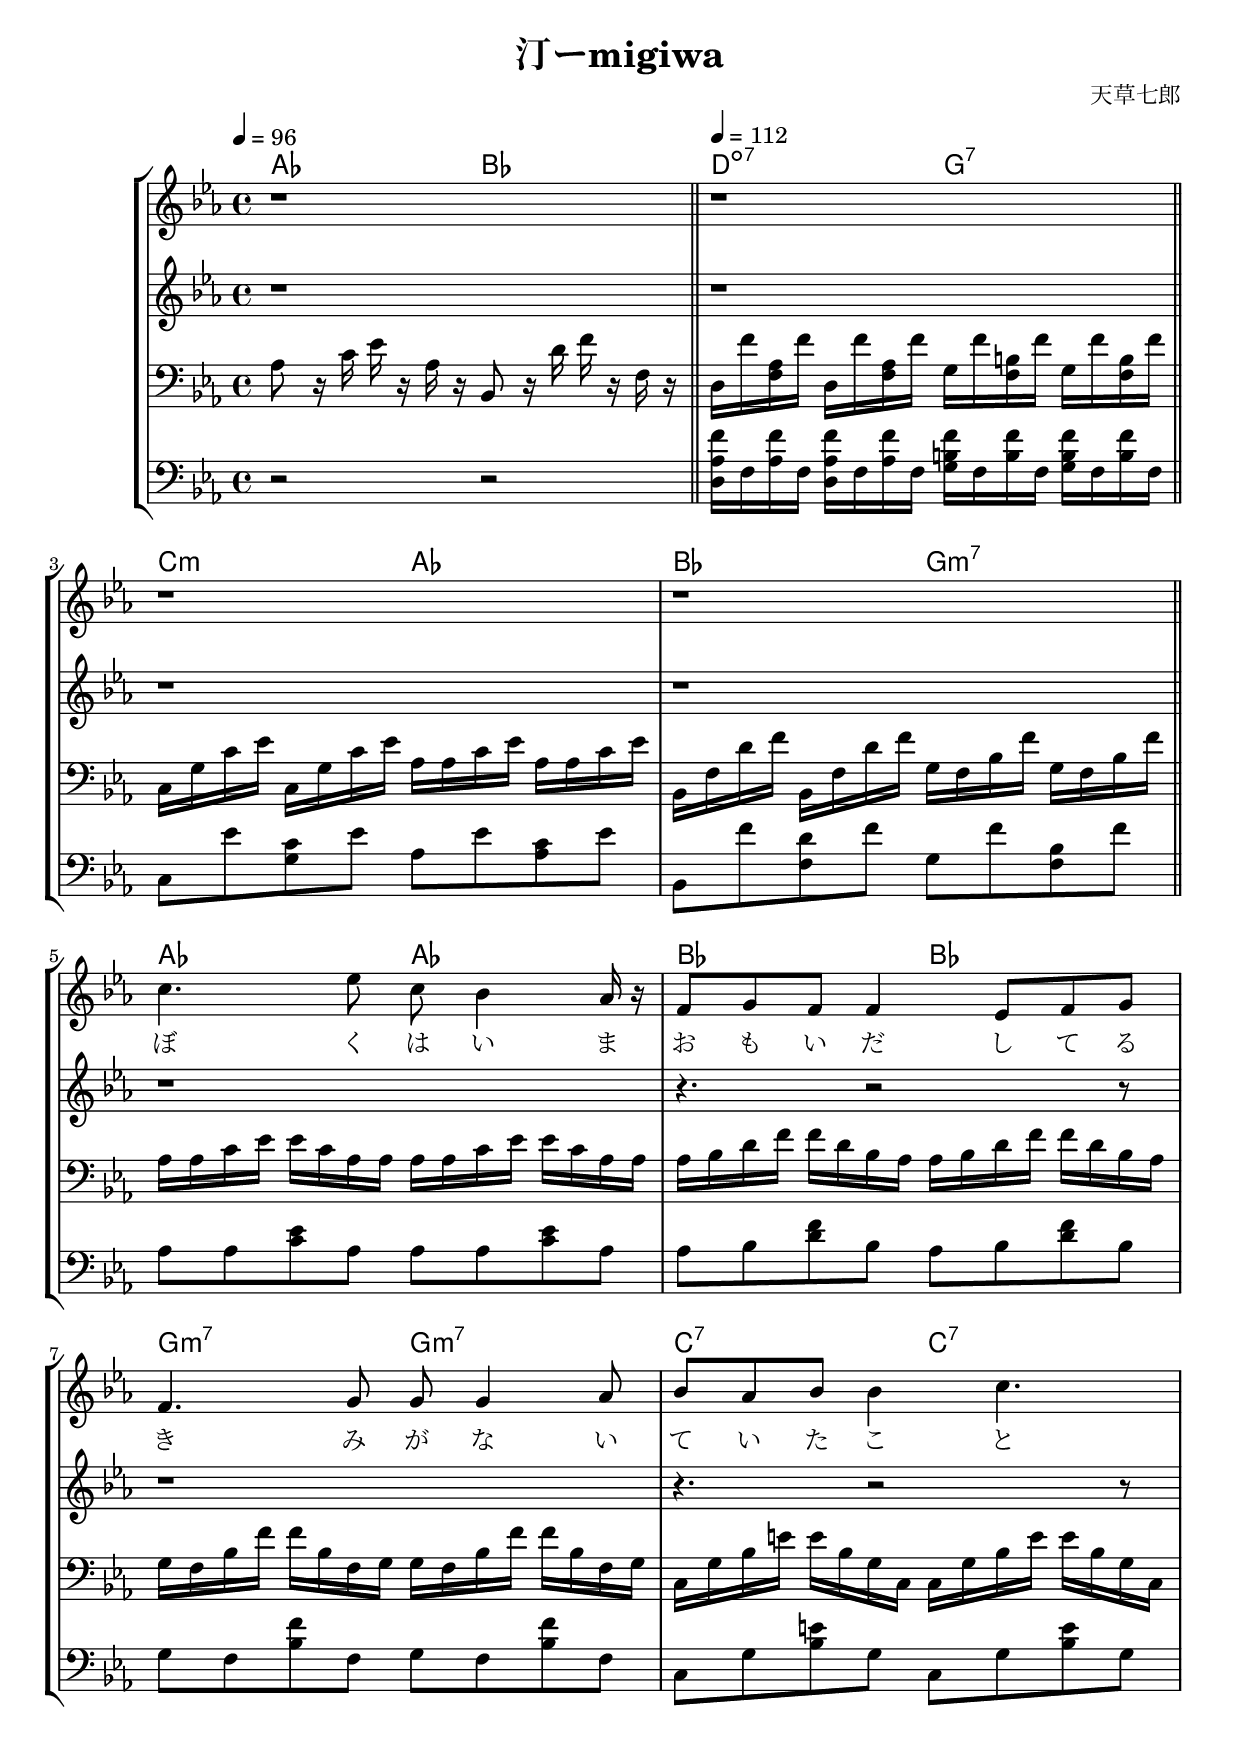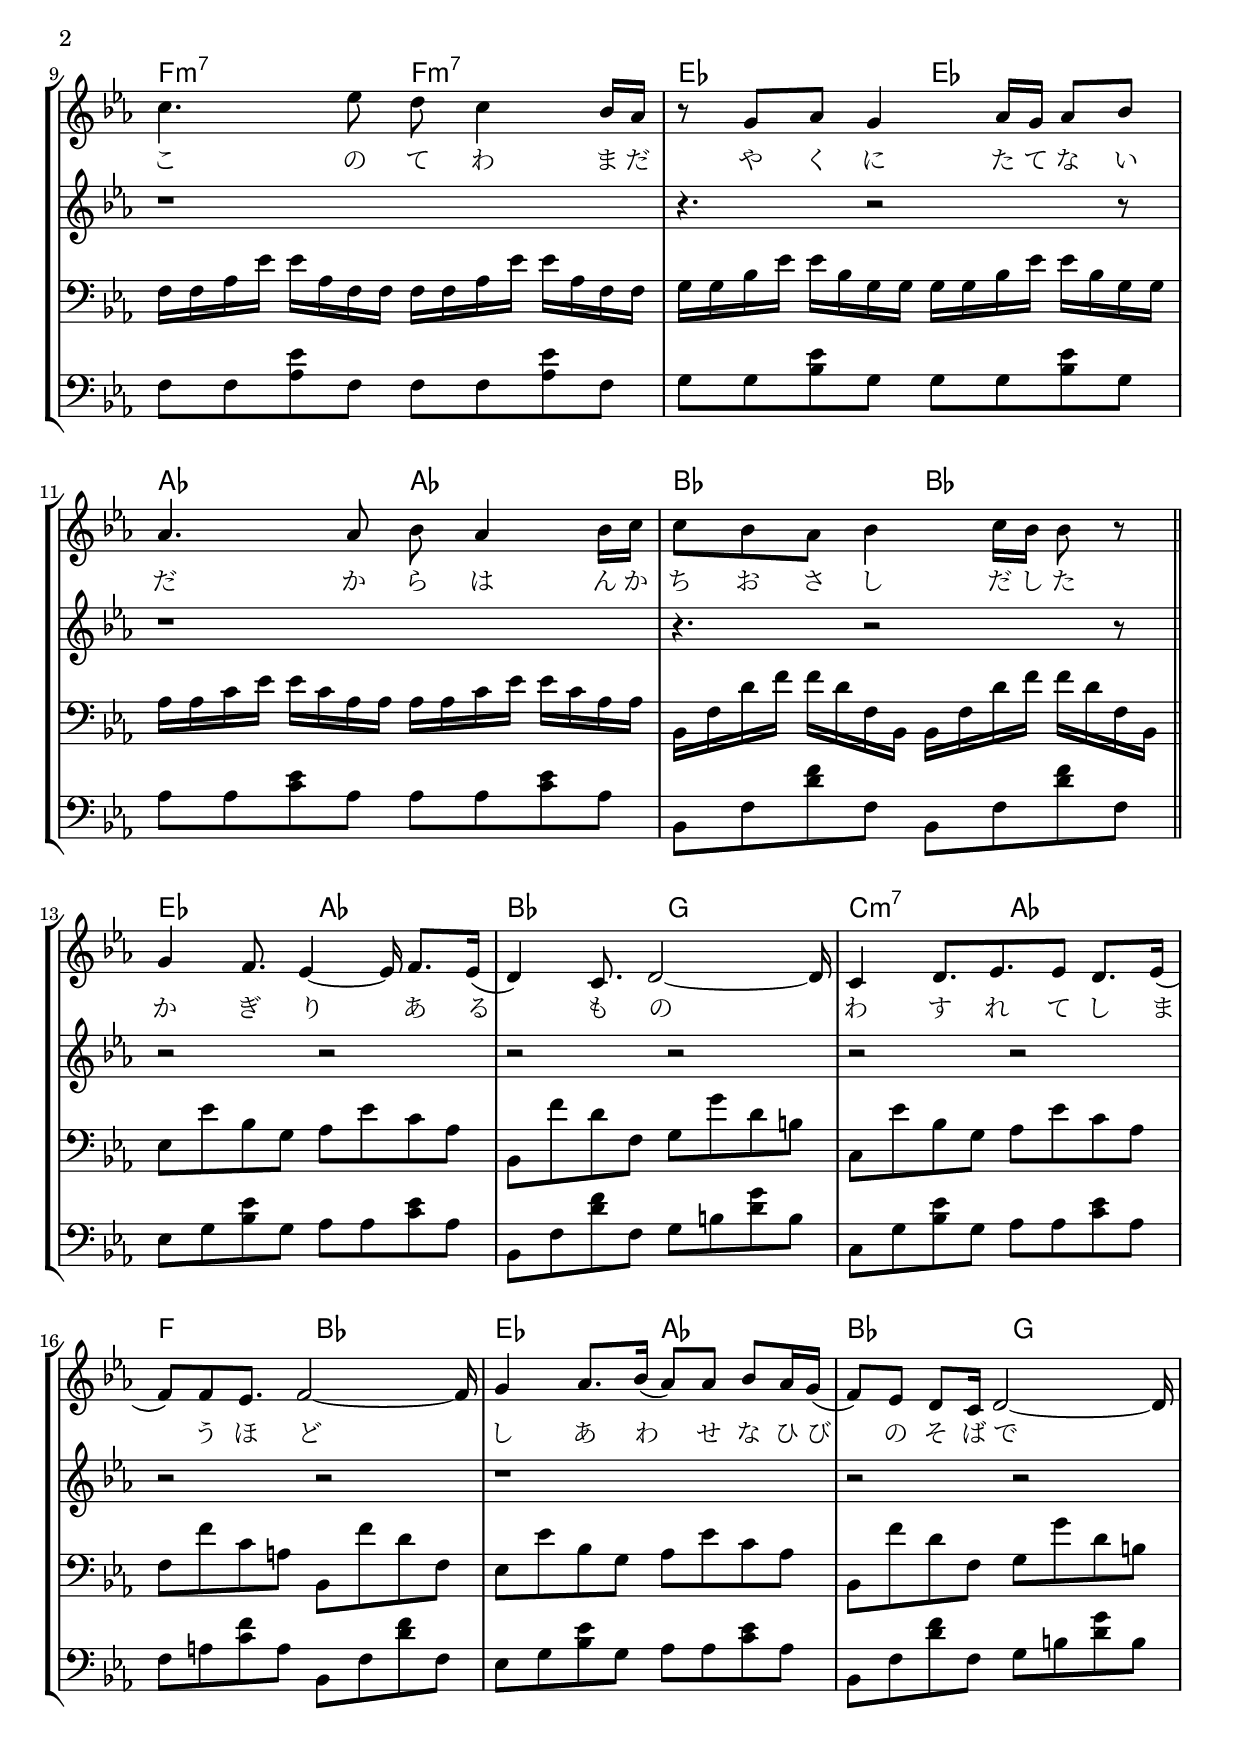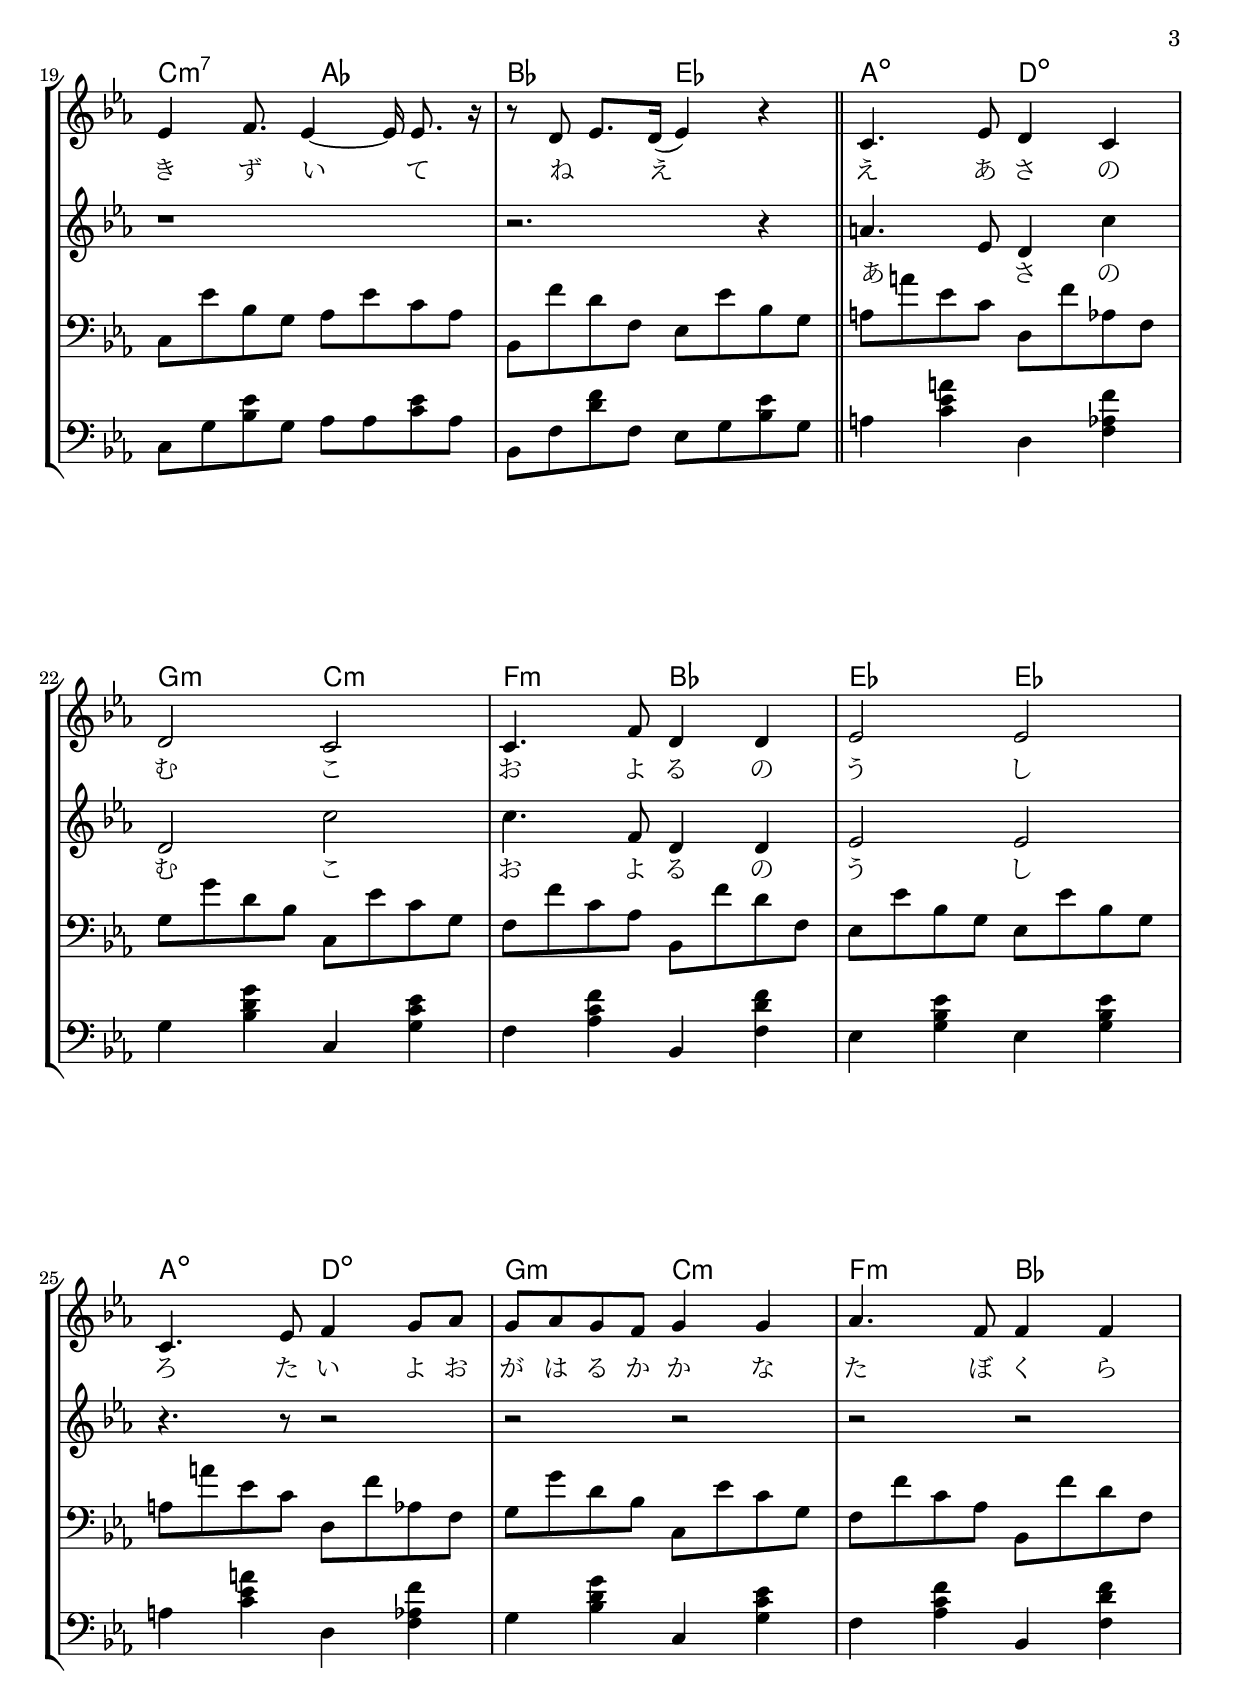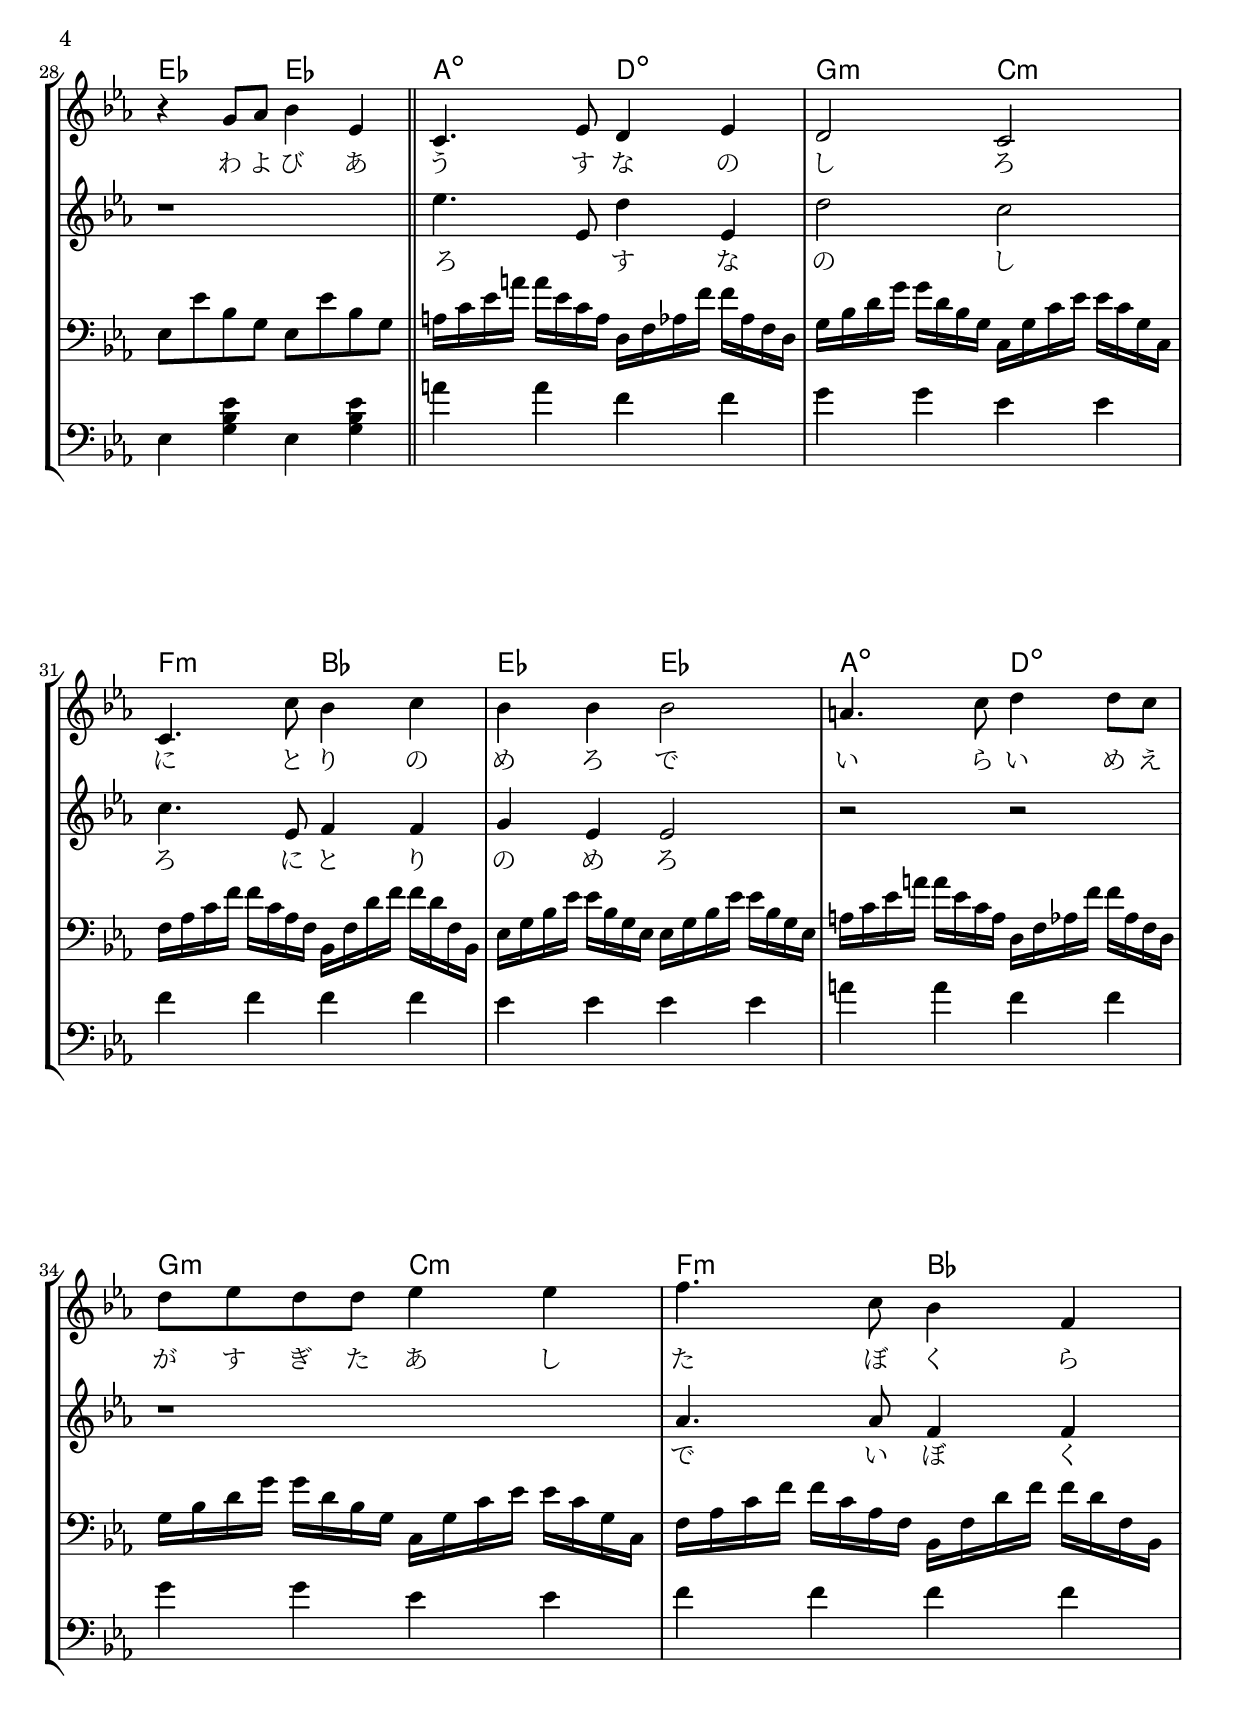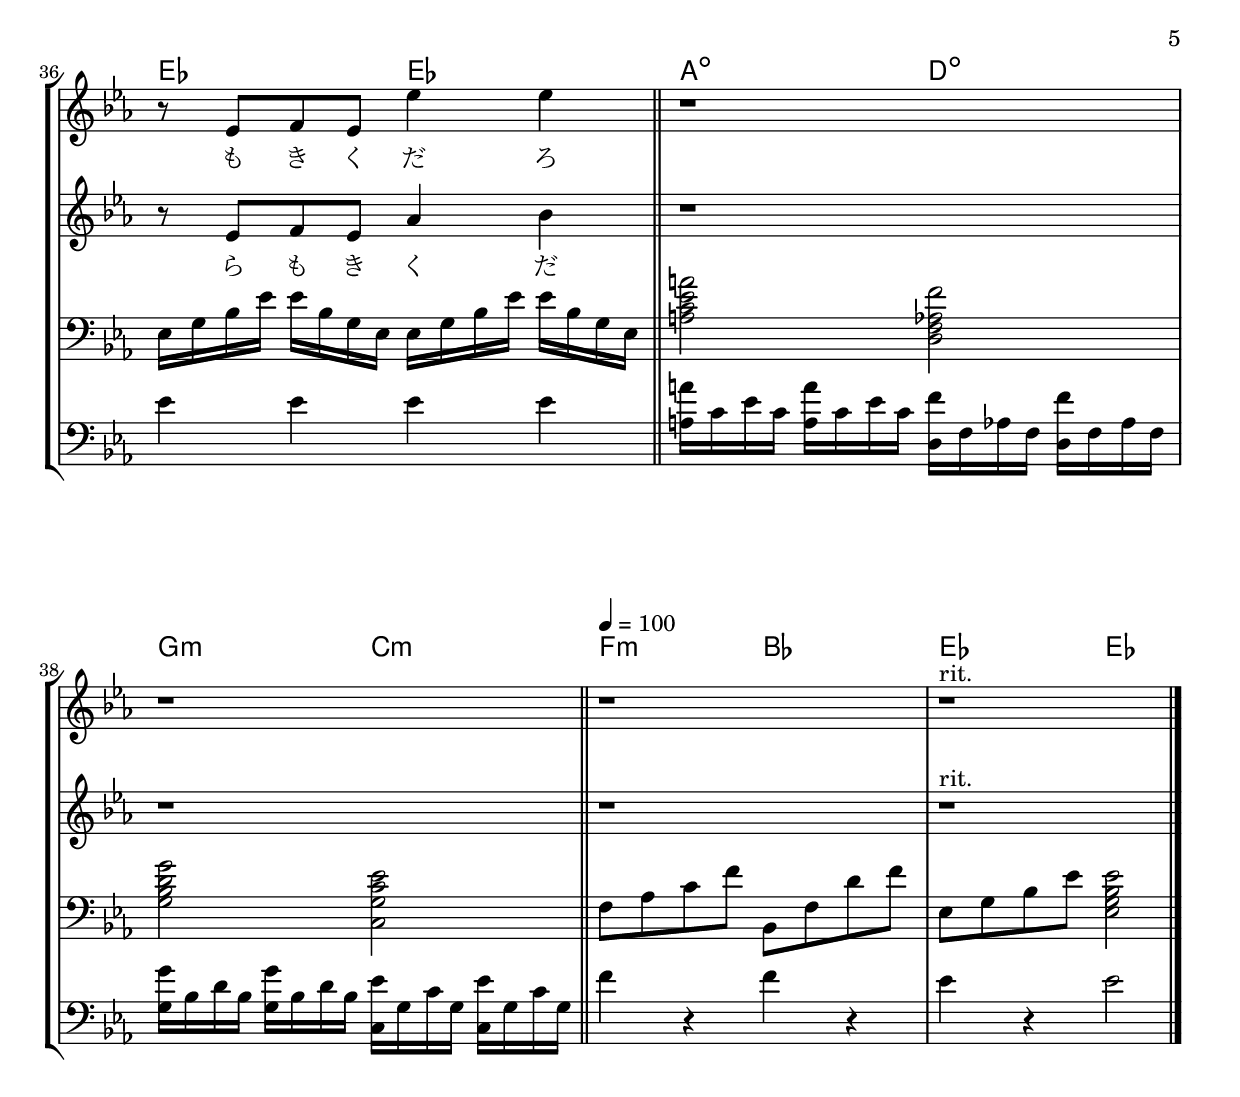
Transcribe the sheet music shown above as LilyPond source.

\version "2.12.1"

\header {
	title = \markup {汀ーmigiwa}
	composer = \markup \center-column {天草七郎}
}

harmony = \chordmode {
	as2 bes 

	d:dim7 g:7 

	c:m as bes g:min7 

	as as bes bes g:min7 g:min7 c:7 c:7 f:min7 f:min7 es es as as bes bes 

	es as bes g c:min7 as f bes es as bes g c:min7 as bes es 

	a:dim d:dim g:m c:m f:m bes es es a:dim d:dim g:m c:m f:m bes es es 

	a:dim d:dim g:m c:m f:m bes es es a:dim d:dim g:m c:m f:m bes es es 

	a:dim d:dim g:m c:m 

	f:m bes es es 
}

melody = {
	\key es \major
	\tempo 4 = 96
	r1   
	\tempo 4 = 112
	r1   
	r1 | r1   
	\set Staff.midiInstrument = #"mmi0.42"
	c''4.  es''8  c''8  bes'4  as'16  r16 
	f'8  g'8  f'8  f'4  es'8  f'8  g'8 
	f'4.  g'8  g'8  g'4  as'8 
	bes'8  as'8  bes'8  bes'4  c''4. 
	c''4.  es''8  d''8  c''4  bes'16  as'16 
	r8  g'8  as'8  g'4  as'16  g'16  as'8  bes'8 
	as'4.  as'8  bes'8  as'4  bes'16  c''16 
	c''8  bes'8  as'8  bes'4  c''16  bes'16  bes'8  	r8 	\set Staff.midiInstrument = #"mmi0.42"
	 g'4  f'8.  es'4~es'16  f'8.  es'16 
	(d'4)  c'8.  d'2~d'16 
	c'4  d'8.  es'8.  es'8  d'8.  es'16 
	(f'8)  f'8  es'8.  f'2~f'16 
	g'4  as'8.  bes'16  (as'8)  as'8  bes'8  as'16  g'16 
	(f'8)  es'8  d'8  c'16  d'2~d'16 
	es'4  f'8.  es'4~es'16  es'8.  r16~ 
	r8  d'8  es'8.  d'16  (es'4)  	r4 	\set Staff.midiInstrument = #"mmi0.42"
	c'4.  es'8  d'4  c'4 
	d'2  c'2 
	c'4.  f'8  d'4  d'4 
	es'2  es'2 
	c'4.  es'8  f'4  g'8  as'8 
	g'8  as'8  g'8  f'8  g'4  g'4 
	as'4.  f'8  f'4  f'4 
	r4  g'8  as'8  bes'4  es'4
	\set Staff.midiInstrument = #"mmi0.42"
	c'4.  es'8  d'4  es'4 
	d'2  c'2 
	c'4.  c''8  bes'4  c''4 
	bes'4  bes'4  bes'2 
	a'4.  c''8  d''4  d''8  c''8 
	d''8  es''8  d''8  d''8  es''4  es''4 
	f''4.  c''8  bes'4  f'4 
	r8  es'8  f'8  es'8  es''4  es''4
	r1 | r1   
	\tempo 4 = 100
	r1 | r1^"rit." \bar "|."
}

words = \lyricmode {
	
	
	
	ぼ  く  は  い  ま  お  も  い  だ  し  て  る  き  み  が  な  い  て  い  た  こ  と  こ  の  て  わ  ま  だ  や  く  に  た  て  な  い  だ  か  ら  は  ん  か  ち  お  さ  し  だ  し  た  
	か  ぎ  り  あ  る  も  の  わ  す  れ  て  し  ま  う  ほ  ど  し  あ  わ  せ  な  ひ  び  の  そ  ば  で  き  ず  い  て  ね  え  え  
	あ  さ  の  む  こ  お  よ  る  の  う  し  ろ  た  い  よ  お  が  は  る  か  か  な  た  ぼ  く  ら  わ  よ  び  あ  う  
	す  な  の  し  ろ  に  と  り  の  め  ろ  で  い  ら  い  め  え  が  す  ぎ  た  あ  し  た  ぼ  く  ら  も  き  く  だ  ろ  お  
	
	
}

secondmelody = {
	\key es \major
	\tempo 4 = 96
	r1   
	\tempo 4 = 112
	r1   
	r1 | r1   
	\set Staff.midiInstrument = #"mmi0.42"
	r1
r4. r2~r8 
	r1 
	r4.  r2~r8 
	r1 
	r4.  r2~r8~ 
	r1 
	 r4.  r2  	r8 	\set Staff.midiInstrument = #"mmi0.42"
	 r2  r2 
	r2  r2 
	r2  r2~ 
	r2  r2 
	r1 
	r2  r2 
	r1 
	r2.  	r4 	\set Staff.midiInstrument = #"mmi0.38"
	a'4.  es'8  d'4  c''4 
	d'2  c''2 
	c''4.  f'8  d'4  d'4 
	es'2  es'2 
	r4.  r8  r2~ 
	r2  r2 
	r2  r2 
	r1
	\set Staff.midiInstrument = #"mmi0.38"
	es''4.  es'8  d''4  es'4 
	d''2  c''2 
	c''4.  es'8  f'4  f'4 
	g'4  es'4  es'2 
	r2  r2 
	r1 
	as'4.  as'8  f'4  f'4 
	r8  es'8  f'8  es'8  as'4  bes'4
	r1 | r1   
	\tempo 4 = 100
	r1 | r1^"rit." \bar "|."
}

secondwords = \lyricmode {
	
	
	
	
	
	あ  さ  の  む  こ  お  よ  る  の  う  し  ろ  
	す  な  の  し  ろ  に  と  り  の  め  ろ  で  い  ぼ  く  ら  も  き  く  だ  ろ  お  
	
	
}

tempochange = {
	\tempo 4 = 96
	r1 \bar "||"
	\tempo 4 = 112
	r1 \bar "||"
	\tempo 4 = 112
	r1 | r1 \bar "||"
	\tempo 4 = 112
	r1 | r1 | r1 | r1 | r1 | r1 | r1 | r1 \bar "||"
	\tempo 4 = 112
	r1 | r1 | r1 | r1 | r1 | r1 | r1 | r1 \bar "||"
	\tempo 4 = 112
	r1 | r1 | r1 | r1 | r1 | r1 | r1 | r1 \bar "||"
	\tempo 4 = 112
	r1 | r1 | r1 | r1 | r1 | r1 | r1 | r1 \bar "||"
	\tempo 4 = 112
	r1 | r1 \bar "||"
	\tempo 4 = 100
	r1 | \tempo 4 = 75 r2 \tempo 4 = 66 r2 \bar "|."
}

mainacc = {
	\clef bass
	\set Staff.midiInstrument = #"Oboe"
	\key es \major
	\tempo 4 = 96
	as8r16c'16es'16r16as16r16
	bes,8r16d'16f'16r16f16r16
	\bar "||"

	\set Staff.midiInstrument = #"Clav"
	\tempo 4 = 112
	d16 f' <f as> f' d f' <f as> f'
	g16 f' <f b> f' g f' <f b> f'
	\bar "||"

	\set Staff.midiInstrument = #"Acoustic Guitar (nylon)"
	c16 g c' es' c g c' es'
	as16 as c' es' as as c' es'
	bes,16 f d' f' bes, f d' f'
	g16 f bes f' g f bes f'
	\bar "||"

	\set Staff.midiInstrument = #"Electric Guitar (clean)"
	as16 as c' es' es' c' as as
	as16 as c' es' es' c' as as
	as16 bes d' f' f' d' bes as
	as16 bes d' f' f' d' bes as
	g16 f bes f' f' bes f g
	g16 f bes f' f' bes f g
	c16 g bes e' e' bes g c
	c16 g bes e' e' bes g c
	f16 f as es' es' as f f
	f16 f as es' es' as f f
	g16 g bes es' es' bes g g
	g16 g bes es' es' bes g g
	as16 as c' es' es' c' as as
	as16 as c' es' es' c' as as
	bes,16 f d' f' f' d' f bes,
	bes,16 f d' f' f' d' f bes,
	\bar "||"

	\set Staff.midiInstrument = #"Music box"
	es8 es' bes g
	as8 es' c' as
	bes,8 f' d' f
	g8 g' d' b
	c8 es' bes g
	as8 es' c' as
	f8 f' c' a
	bes,8 f' d' f
	es8 es' bes g
	as8 es' c' as
	bes,8 f' d' f
	g8 g' d' b
	c8 es' bes g
	as8 es' c' as
	bes,8 f' d' f
	es8 es' bes g
	\bar "||"

	\set Staff.midiInstrument = #"Flute"
	a8 a' es' c'
	d8 f' as f
	g8 g' d' bes
	c8 es' c' g
	f8 f' c' as
	bes,8 f' d' f
	es8 es' bes g
	es8 es' bes g
	a8 a' es' c'
	d8 f' as f
	g8 g' d' bes
	c8 es' c' g
	f8 f' c' as
	bes,8 f' d' f
	es8 es' bes g
	es8 es' bes g
	\bar "||"

	\set Staff.midiInstrument = #"Soprano Sax"
	a16 c' es' a' a' es' c' a
	d16 f as f' f' as f d
	g16 bes d' g' g' d' bes g
	c16 g c' es' es' c' g c
	f16 as c' f' f' c' as f
	bes,16 f d' f' f' d' f bes,
	es16 g bes es' es' bes g es
	es16 g bes es' es' bes g es
	a16 c' es' a' a' es' c' a
	d16 f as f' f' as f d
	g16 bes d' g' g' d' bes g
	c16 g c' es' es' c' g c
	f16 as c' f' f' c' as f
	bes,16 f d' f' f' d' f bes,
	es16 g bes es' es' bes g es
	es16 g bes es' es' bes g es
	\bar "||"

	\set Staff.midiInstrument = #"Violin"
	<a c' es' a'>2
	<d f as f'>2
	<g bes d' g'>2
	<c g c' es'>2
	\bar "||"

	\set Staff.midiInstrument = #"Bright Acoustic"
	\tempo 4 = 100
	f8 as8 c'8 f'8
	bes,8 f8 d'8 f'8
	es8 g8 bes8 es'8
	<es g bes es'>2
	\bar "|."
}

subacc = {
	\clef bass
	\set Staff.midiInstrument = #"Acoustic grand"
	\key es \major
	\tempo 4 = 96
	r2
	r2
	\bar "||"

	\set Staff.midiInstrument = #"Violin"
	\tempo 4 = 112
	<d as f'>16 f16 <as f'>16 f16   <d as f'>16 f16 <as f'>16 f16
	<g b f'>16 f16 <b f'>16 f16   <g b f'>16 f16 <b f'>16 f16
	\bar "||"

	\set Staff.midiInstrument = #"FX 3 (crystal)"
	c8 es' <g c'> es'
	as8 es' <as c'> es'
	bes,8 f' <f d'> f'
	g8 f' <f bes> f'
	\bar "||"

	\set Staff.midiInstrument = #"Violin"
	as8 as <c' es'> as
	as8 as <c' es'> as
	as8 bes <d' f'> bes
	as8 bes <d' f'> bes
	g8 f <bes f'> f
	g8 f <bes f'> f
	c8 g <bes e'> g
	c8 g <bes e'> g
	f8 f <as es'> f
	f8 f <as es'> f
	g8 g <bes es'> g
	g8 g <bes es'> g
	as8 as <c' es'> as
	as8 as <c' es'> as
	bes,8 f <d' f'> f
	bes,8 f <d' f'> f
	\bar "||"

	\set Staff.midiInstrument = #"Marimba"
	es8 g <bes es'> g
	as8 as <c' es'> as
	bes,8 f <d' f'> f
	g8 b <d' g'> b
	c8 g <bes es'> g
	as8 as <c' es'> as
	f8 a <c' f'> a
	bes,8 f <d' f'> f
	es8 g <bes es'> g
	as8 as <c' es'> as
	bes,8 f <d' f'> f
	g8 b <d' g'> b
	c8 g <bes es'> g
	as8 as <c' es'> as
	bes,8 f <d' f'> f
	es8 g <bes es'> g
	\bar "||"

	\set Staff.midiInstrument = #"Oboe"
	a4 <c' es' a'>4
	d4 <f as f'>4
	g4 <bes d' g'>4
	c4 <g c' es'>4
	f4 <as c' f'>4
	bes,4 <f d' f'>4
	es4 <g bes es'>4
	es4 <g bes es'>4
	a4 <c' es' a'>4
	d4 <f as f'>4
	g4 <bes d' g'>4
	c4 <g c' es'>4
	f4 <as c' f'>4
	bes,4 <f d' f'>4
	es4 <g bes es'>4
	es4 <g bes es'>4
	\bar "||"

	\set Staff.midiInstrument = #"Tenor Sax"
	a'4 a'4
	f'4 f'4
	g'4 g'4
	es'4 es'4
	f'4 f'4
	f'4 f'4
	es'4 es'4
	es'4 es'4
	a'4 a'4
	f'4 f'4
	g'4 g'4
	es'4 es'4
	f'4 f'4
	f'4 f'4
	es'4 es'4
	es'4 es'4
	\bar "||"

	\set Staff.midiInstrument = #"Electric Piano2"
	<a a'>16 c' es' c' <a a'> c' es' c'
	<d f'>16 f as f <d f'> f as f
	<g g'>16 bes d' bes <g g'> bes d' bes
	<c es'>16 g c' g <c es'> g c' g
	\bar "||"

	\set Staff.midiInstrument = #"Trumpet"
	\tempo 4 = 100
	f'4 r4
	f'4 r4
	es'4 r4
	es'2
	\bar "|."
}

percA = {
	\drummode {
	r1 \bar "||"
	r2 r8 hho4 hho8  \bar "||"
	r1  |r2 r8 hho4 hho8  \bar "||"
	r1  |r1  |r1  |r1  |r1  |r1  |r1  |r2 r8 hho4 hho8  \bar "||"
	cymc1  |r1  |r1  |r1  |cymc1  |r1  |r1  |r1  \bar "||"
	cymc1  |r1  |r1  |r1  |cymc1  |r1  |r1  |r1  \bar "||"
	cymc1  |r1  |r1  |r1  |cymc1  |r1  |r1  |r1  \bar "||"
	r1  |r2 r8 hho4 hho8  \bar "||"
	r1 |r1 \bar "|."
	}
}

percB = {
	\drummode {
	r1 \bar "||"
	hhp4 hhp4 hhp4 hhp4  \bar "||"
	r4. hhp2 hhp8  |hhp4 hhp4 hhp4 hhp4  \bar "||"
	r4. hhp2 hhp8  |r4. hhp2 hhp8  |r4. hhp2 hhp8  |r4. hhp2 hhp8  |r4. hhp2 hhp8  |r4. hhp2 hhp8  |r4. hhp2 hhp8  |hhp4 hhp4 hhp4 hhp4  \bar "||"
	r8 hho8 hho8 hho8 hho8 hho8 hho8 hho8  |hho8 hho8 hho8 hho8 hho8 hho8 hho8 hho8  |hho8 hho8 hho8 hho8 hho8 hho8 hho8 hho8  |hho8 hho8 hho8 hho8 hho8 hho4.  |r8 hho8 hho8 hho8 hho8 hho8 hho8 hho8  |hho8 hho8 hho8 hho8 hho8 hho8 hho8 hho8  |hho8 hho8 hho8 hho8 hho8 hho8 hho8 hho8  |hho8 hho8 hho8 hho8 hho8 hho4.  \bar "||"
	r8 hho8 hho8 hho8 hho8 hho8 hho8 hho8  |hho8 hho8 hho8 hho8 hho8 hho8 hho8 hho8  |hho8 hho8 hho8 hho8 hho8 hho8 hho8 hho8  |hho8 hho8 hho8 hho8 hho8 hho4.  |r8 hho8 hho8 hho8 hho8 hho8 hho8 hho8  |hho8 hho8 hho8 hho8 hho8 hho8 hho8 hho8  |hho8 hho8 hho8 hho8 hho8 hho8 hho8 hho8  |hho8 hho8 hho8 hho8 hho8 hho4.  \bar "||"
	r8 hho8 hho8 hho8 hho8 hho8 hho8 hho8  |hho8 hho8 hho8 hho8 hho8 hho8 hho8 hho8  |hho8 hho8 hho8 hho8 hho8 hho8 hho8 hho8  |hho8 hho8 hho8 hho8 hho8 hho4.  |r8 hho8 hho8 hho8 hho8 hho8 hho8 hho8  |hho8 hho8 hho8 hho8 hho8 hho8 hho8 hho8  |hho8 hho8 hho8 hho8 hho8 hho8 hho8 hho8  |hho8 hho8 hho8 hho8 hho8 hho4.  \bar "||"
	r4. hhp2 hhp8  |hhp4 hhp4 hhp4 hhp4  \bar "||"
	r1 |r1 \bar "|."
	}
}

percC = {
	\drummode {
	r1 \bar "||"
	r4. hh2 r8  \bar "||"
	hh4 hh4 hh4 hh4  |r4. hh2 r8  \bar "||"
	hh4 hh4 hh4 hh4  |hh4 hh4 hh4 hh4  |hh4 hh4 hh4 hh4  |hh4 hh4 hh4 hh4  |hh4 hh4 hh4 hh4  |hh4 hh4 hh4 hh4  |hh4 hh4 hh4 hh4  |r4. hh2 r8  \bar "||"
	r1  |r1  |r1  |r2. hh4  |r1  |r1  |r1  |r2. hh4  \bar "||"
	r1  |r1  |r1  |r2. hh4  |r1  |r1  |r1  |r2. hh4  \bar "||"
	r1  |r1  |r1  |r2. hh4  |r1  |r1  |r1  |r2. hh4  \bar "||"
	hh4 hh4 hh4 hh4  |r4. hh2 r8  \bar "||"
	r1 |r1 \bar "|."
	}
}

percD = {
	\drummode {
	r1 \bar "||"
	bd8. bd4. r16 bd4 bd8  \bar "||"
	bd2. r8 bd8  |bd8. bd4. r16 bd4 bd8  \bar "||"
	bd2. r8 bd8  |bd8. bd8. bd2 bd8  |bd2. r8 bd8  |bd8. bd8. bd2 bd8  |bd2. r8 bd8  |bd8. bd8. bd2 bd8  |bd2. r8 bd8  |bd8. bd4. r16 bd4 bd8  \bar "||"
	r8 sn4 sn4 sn4 sn8  |r8 sn4 sn4 sn4 sn8  |r8 sn4 sn4 sn4 sn8  |r8 sn4 sn4 sn8. sn16 sn16 sn16  |r8 sn4 sn4 sn4 sn8  |r8 sn4 sn4 sn4 sn8  |r8 sn4 sn4 sn4 sn8  |r8 sn4 sn4 sn8. sn16 sn16 sn16  \bar "||"
	r8 sn4 sn4 sn4 sn8  |r8 sn4 sn4 sn4 sn8  |r8 sn4 sn4 sn4 sn8  |r8 sn4 sn4 sn8. sn16 sn16 sn16  |r8 sn4 sn4 sn4 sn8  |r8 sn4 sn4 sn4 sn8  |r8 sn4 sn4 sn4 sn8  |r8 sn4 sn4 sn8. sn16 sn16 sn16  \bar "||"
	r8 sn4 sn4 sn4 sn8  |r8 sn4 sn4 sn4 sn8  |r8 sn4 sn4 sn4 sn8  |r8 sn4 sn4 sn8. sn16 sn16 sn16  |r8 sn4 sn4 sn4 sn8  |r8 sn4 sn4 sn4 sn8  |r8 sn4 sn4 sn4 sn8  |r8 sn4 sn4 sn8. sn16 sn16 sn16  \bar "||"
	bd2. r8 bd8  |bd8. bd4. r16 bd4 bd8  \bar "||"
	r1 |r1 \bar "|."
	}
}

percE = {
	\drummode {
	r1 \bar "||"
	r1 \bar "||"
	r1 | r1 \bar "||"
	r1 | r1 | r1 | r1 | r1 | r1 | r1 | r1 \bar "||"
	bd4 bd16 bd8. bd8. bd8 bd8.  |bd4 bd16 bd8. bd16 bd8 bd8 bd8.  |bd4 bd16 bd8. bd8. bd8 bd8.  |bd4 bd16 bd8. bd16 bd8. bd4  |bd4 bd16 bd8. bd8. bd8 bd8.  |bd4 bd16 bd8. bd16 bd8 bd8 bd8.  |bd4 bd16 bd8. bd8. bd8 bd8.  |bd4 bd16 bd8. bd16 bd8. bd4  \bar "||"
	bd4 bd16 bd8. bd8. bd8 bd8.  |bd4 bd16 bd8. bd16 bd8 bd8 bd8.  |bd4 bd16 bd8. bd8. bd8 bd8.  |bd4 bd16 bd8. bd16 bd8. bd4  |bd4 bd16 bd8. bd8. bd8 bd8.  |bd4 bd16 bd8. bd16 bd8 bd8 bd8.  |bd4 bd16 bd8. bd8. bd8 bd8.  |bd4 bd16 bd8. bd16 bd8. bd4  \bar "||"
	bd4 bd16 bd8. bd8. bd8 bd8.  |bd4 bd16 bd8. bd16 bd8 bd8 bd8.  |bd4 bd16 bd8. bd8. bd8 bd8.  |bd4 bd16 bd8. bd16 bd8. bd4  |bd4 bd16 bd8. bd8. bd8 bd8.  |bd4 bd16 bd8. bd16 bd8 bd8 bd8.  |bd4 bd16 bd8. bd8. bd8 bd8.  |bd4 bd16 bd8. bd16 bd8. bd4  \bar "||"
	r1 | r1 \bar "||"
	r1 |r1 \bar "|."
	}
}

\score {
	<<
		\new StaffGroup <<
			\new ChordNames {\harmony}
			\new Voice = "melody" {\melody}
			\new Lyrics \lyricsto "melody" \words
			\new Voice = "secondmelody" {\secondmelody}
			\new Lyrics \lyricsto "secondmelody" \secondwords
			\new Staff = "mainacc" {\mainacc}
			\new Staff = "subacc" {\subacc}
		>>
	>>
	\layout { }
}
